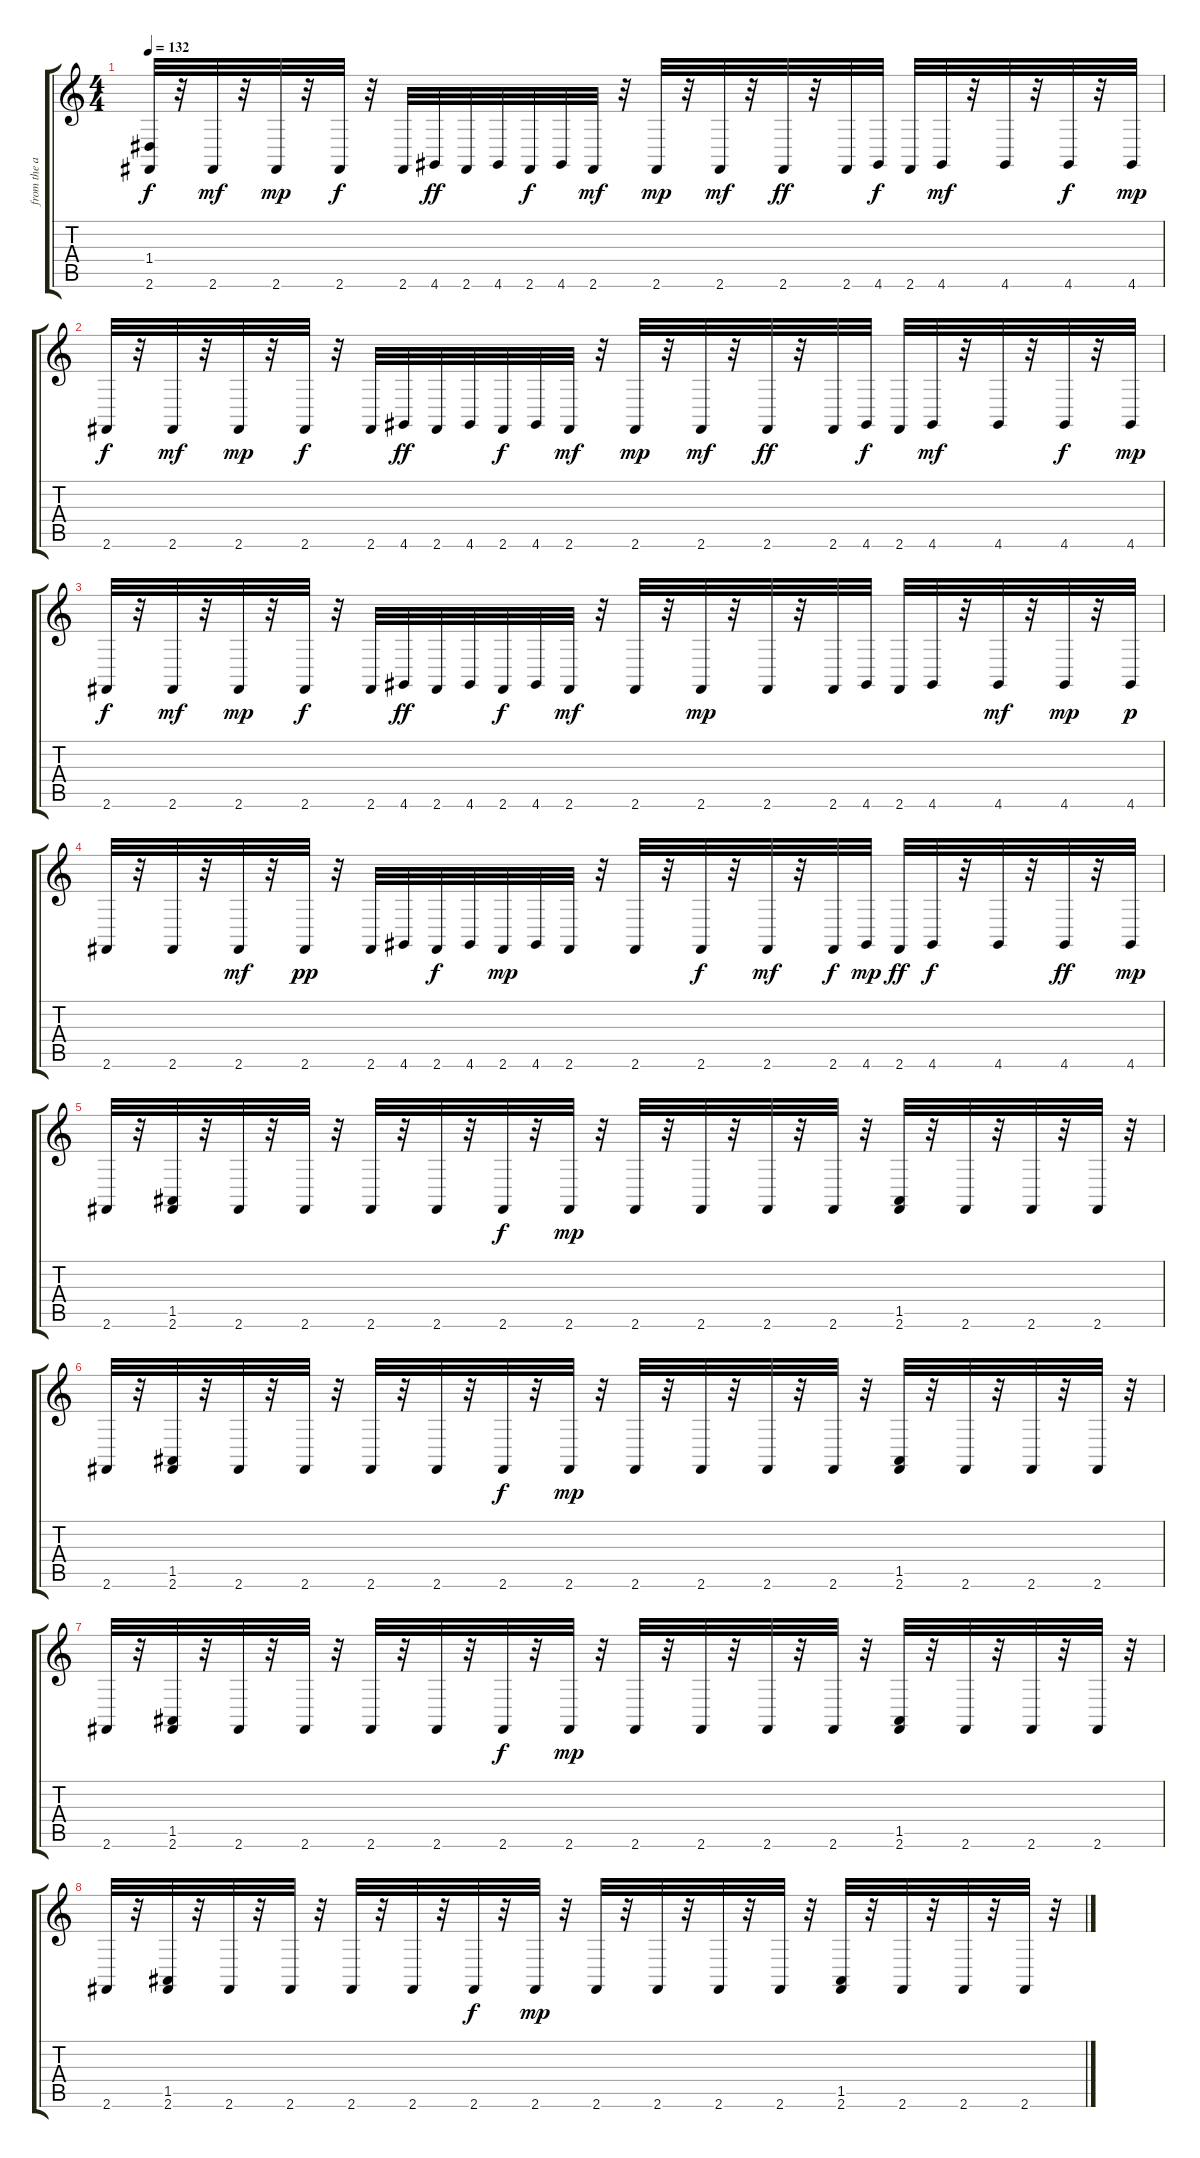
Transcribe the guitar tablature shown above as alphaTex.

\track ("from the album" "from the a") {instrument celesta}
\staff {score tabs}
\tuning (E4 B3 G3 D3 A2 E2) {hide}
\ts (4 4)
\tempo 132
\clef g2
\ks c
(1.4 2.6).32{dy f} r.32 2.6.32{dy mf} r.32 2.6.32{dy mp} r.32 2.6.32{dy f} r.32 2.6.32 4.6.32{dy ff} 2.6.32 4.6.32 2.6.32{dy f} 4.6.32 2.6.32{dy mf} r.32 2.6.32{dy mp} r.32 2.6.32{dy mf} r.32 2.6.32{dy ff} r.32 2.6.32 4.6.32{dy f} 2.6.32 4.6.32{dy mf} r.32 4.6.32 r.32 4.6.32{dy f} r.32 4.6.32{dy mp} |
2.6.32{dy f} r.32 2.6.32{dy mf} r.32 2.6.32{dy mp} r.32 2.6.32{dy f} r.32 2.6.32 4.6.32{dy ff} 2.6.32 4.6.32 2.6.32{dy f} 4.6.32 2.6.32{dy mf} r.32 2.6.32{dy mp} r.32 2.6.32{dy mf} r.32 2.6.32{dy ff} r.32 2.6.32 4.6.32{dy f} 2.6.32 4.6.32{dy mf} r.32 4.6.32 r.32 4.6.32{dy f} r.32 4.6.32{dy mp} |
2.6.32{dy f} r.32 2.6.32{dy mf} r.32 2.6.32{dy mp} r.32 2.6.32{dy f} r.32 2.6.32 4.6.32{dy ff} 2.6.32 4.6.32 2.6.32{dy f} 4.6.32 2.6.32{dy mf} r.32 2.6.32 r.32 2.6.32{dy mp} r.32 2.6.32 r.32 2.6.32 4.6.32 2.6.32 4.6.32 r.32 4.6.32{dy mf} r.32 4.6.32{dy mp} r.32 4.6.32{dy p} |
2.6.32 r.32 2.6.32 r.32 2.6.32{dy mf} r.32 2.6.32{dy pp} r.32 2.6.32 4.6.32 2.6.32{dy f} 4.6.32 2.6.32{dy mp} 4.6.32 2.6.32 r.32 2.6.32 r.32 2.6.32{dy f} r.32 2.6.32{dy mf} r.32 2.6.32{dy f} 4.6.32{dy mp} 2.6.32{dy ff} 4.6.32{dy f} r.32 4.6.32 r.32 4.6.32{dy ff} r.32 4.6.32{dy mp} |
2.6.32 r.32 (1.5 2.6).32 r.32 2.6.32 r.32 2.6.32 r.32 2.6.32 r.32 2.6.32 r.32 2.6.32{dy f} r.32 2.6.32{dy mp} r.32 2.6.32 r.32 2.6.32 r.32 2.6.32 r.32 2.6.32 r.32 (1.5 2.6).32 r.32 2.6.32 r.32 2.6.32 r.32 2.6.32 r.32 |
2.6.32 r.32 (1.5 2.6).32 r.32 2.6.32 r.32 2.6.32 r.32 2.6.32 r.32 2.6.32 r.32 2.6.32{dy f} r.32 2.6.32{dy mp} r.32 2.6.32 r.32 2.6.32 r.32 2.6.32 r.32 2.6.32 r.32 (1.5 2.6).32 r.32 2.6.32 r.32 2.6.32 r.32 2.6.32 r.32 |
2.6.32 r.32 (1.5 2.6).32 r.32 2.6.32 r.32 2.6.32 r.32 2.6.32 r.32 2.6.32 r.32 2.6.32{dy f} r.32 2.6.32{dy mp} r.32 2.6.32 r.32 2.6.32 r.32 2.6.32 r.32 2.6.32 r.32 (1.5 2.6).32 r.32 2.6.32 r.32 2.6.32 r.32 2.6.32 r.32 |
2.6.32 r.32 (1.5 2.6).32 r.32 2.6.32 r.32 2.6.32 r.32 2.6.32 r.32 2.6.32 r.32 2.6.32{dy f} r.32 2.6.32{dy mp} r.32 2.6.32 r.32 2.6.32 r.32 2.6.32 r.32 2.6.32 r.32 (1.5 2.6).32 r.32 2.6.32 r.32 2.6.32 r.32 2.6.32 r.32
